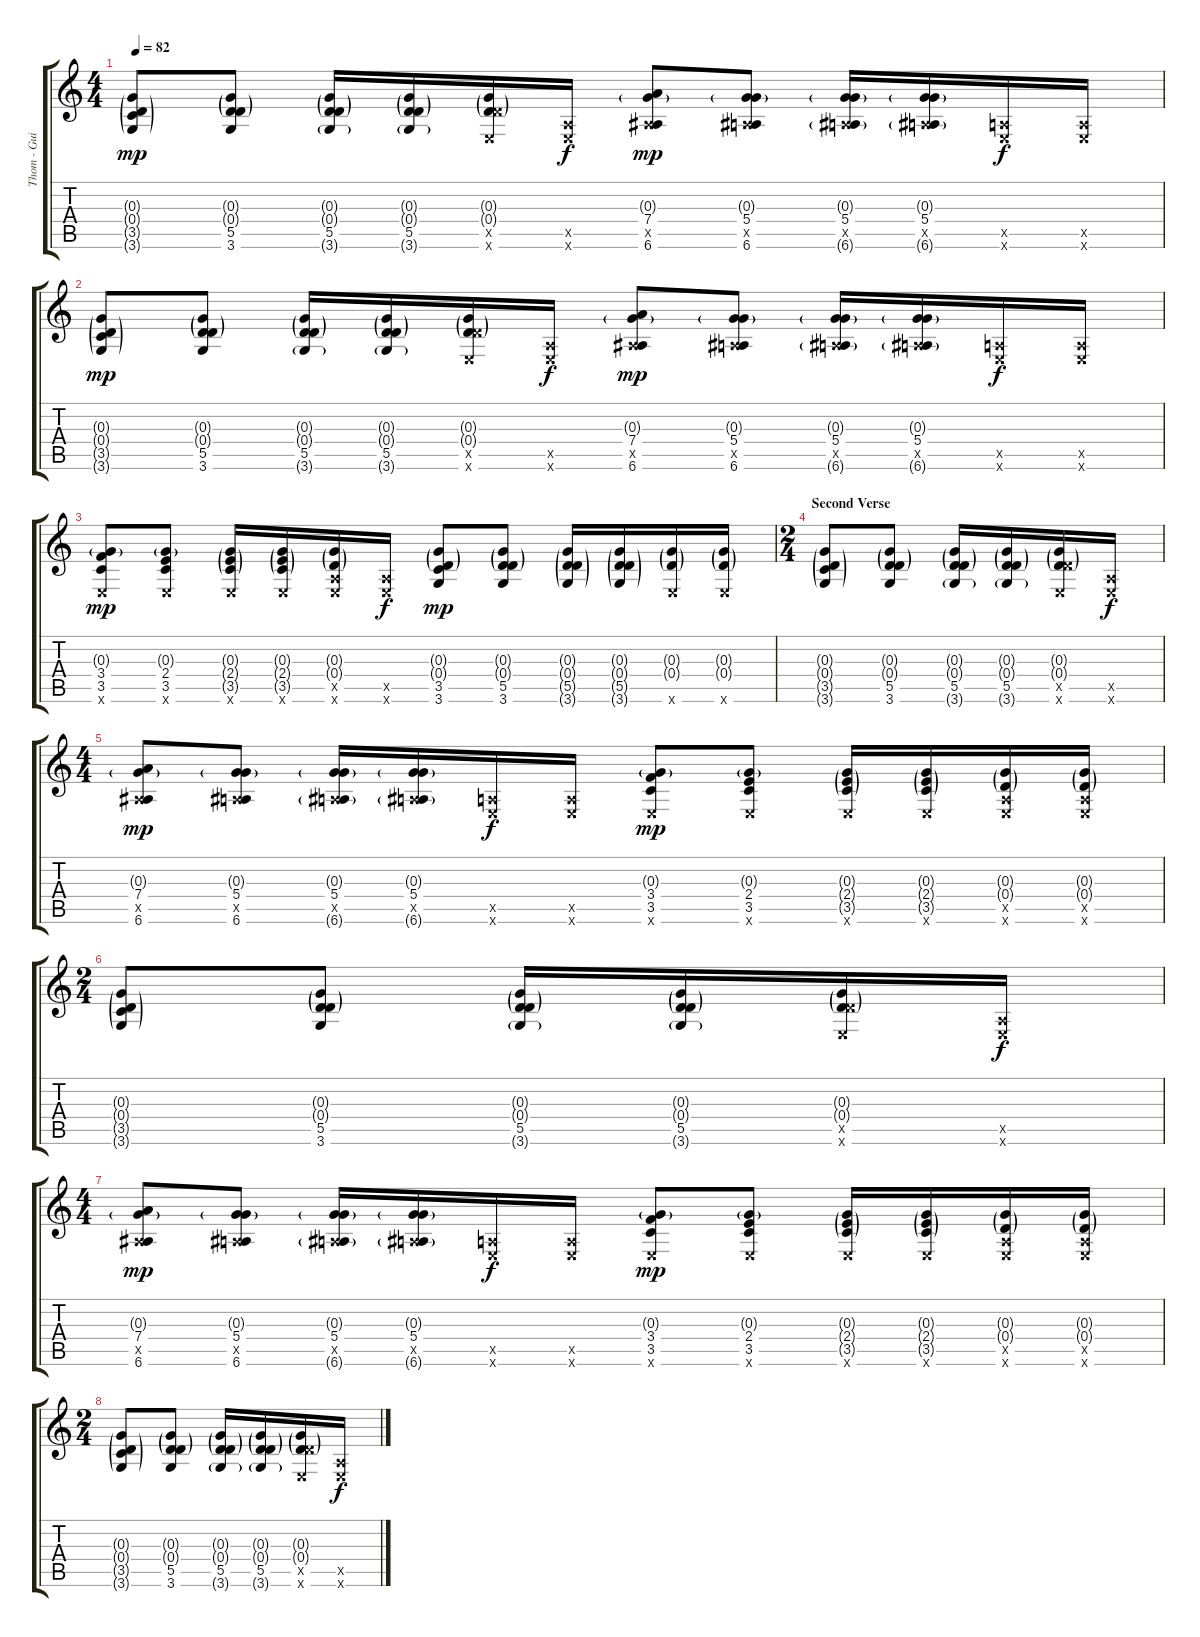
\track ("Thom - Guitar" "Thom - Gui") {instrument acousticguitarsteel}
\staff {score tabs}
\tuning (E4 B3 G3 D3 A2 E2) {hide}
\ts (4 4)
\tempo 82
\clef g2
\ks c
(0.3{g} 0.4{g} 3.5{g} 3.6{g}).8{dy mp} (0.3{g} 0.4{g} 5.5 3.6).8 (0.3{g} 0.4{g} 5.5 3.6{g}).16 (0.3{g} 0.4{g} 5.5 3.6{g}).16 (0.3{g} 0.4{g} 5.5{x} 0.6{x}).16 (0.5{x} 0.6{x}).16{dy f} (0.3{g} 7.4 0.5{x} 6.6).8{dy mp} (0.3{g} 5.4 0.5{x} 6.6).8 (0.3{g} 5.4 0.5{x} 6.6{g}).16 (0.3{g} 5.4 0.5{x} 6.6{g}).16 (0.5{x} 0.6{x}).16{dy f} (0.5{x} 0.6{x}).16 |
(0.3{g} 0.4{g} 3.5{g} 3.6{g}).8{dy mp} (0.3{g} 0.4{g} 5.5 3.6).8 (0.3{g} 0.4{g} 5.5 3.6{g}).16 (0.3{g} 0.4{g} 5.5 3.6{g}).16 (0.3{g} 0.4{g} 5.5{x} 0.6{x}).16 (0.5{x} 0.6{x}).16{dy f} (0.3{g} 7.4 0.5{x} 6.6).8{dy mp} (0.3{g} 5.4 0.5{x} 6.6).8 (0.3{g} 5.4 0.5{x} 6.6{g}).16 (0.3{g} 5.4 0.5{x} 6.6{g}).16 (0.5{x} 0.6{x}).16{dy f} (0.5{x} 0.6{x}).16 |
(0.3{g} 3.4 3.5 0.6{x}).8{dy mp} (0.3{g} 2.4 3.5 0.6{x}).8 (0.3{g} 2.4{g} 3.5{g} 0.6{x}).16 (0.3{g} 2.4{g} 3.5{g} 0.6{x}).16 (0.3{g} 0.4{g} 0.5{x} 0.6{x}).16 (0.5{x} 0.6{x}).16{dy f} (0.3{g} 0.4{g} 3.5 3.6).8{dy mp} (0.3{g} 0.4{g} 5.5 3.6).8 (0.3{g} 0.4{g} 5.5{g} 3.6{g}).16 (0.3{g} 0.4{g} 5.5{g} 3.6{g}).16 (0.3{g} 0.4{g} 0.6{x}).16 (0.3{g} 0.4{g} 0.6{x}).16 |
\ts (2 4)
\section ("" "Second Verse")
(0.3{g} 0.4{g} 3.5{g} 3.6{g}).8 (0.3{g} 0.4{g} 5.5 3.6).8 (0.3{g} 0.4{g} 5.5 3.6{g}).16 (0.3{g} 0.4{g} 5.5 3.6{g}).16 (0.3{g} 0.4{g} 5.5{x} 0.6{x}).16 (0.5{x} 0.6{x}).16{dy f} |
\ts (4 4)
(0.3{g} 7.4 0.5{x} 6.6).8{dy mp} (0.3{g} 5.4 0.5{x} 6.6).8 (0.3{g} 5.4 0.5{x} 6.6{g}).16 (0.3{g} 5.4 0.5{x} 6.6{g}).16 (0.5{x} 0.6{x}).16{dy f} (0.5{x} 0.6{x}).16 (0.3{g} 3.4 3.5 0.6{x}).8{dy mp} (0.3{g} 2.4 3.5 0.6{x}).8 (0.3{g} 2.4{g} 3.5{g} 0.6{x}).16 (0.3{g} 2.4{g} 3.5{g} 0.6{x}).16 (0.3{g} 0.4{g} 0.5{x} 0.6{x}).16 (0.3{g} 0.4{g} 0.5{x} 0.6{x}).16 |
\ts (2 4)
(0.3{g} 0.4{g} 3.5{g} 3.6{g}).8 (0.3{g} 0.4{g} 5.5 3.6).8 (0.3{g} 0.4{g} 5.5 3.6{g}).16 (0.3{g} 0.4{g} 5.5 3.6{g}).16 (0.3{g} 0.4{g} 5.5{x} 0.6{x}).16 (0.5{x} 0.6{x}).16{dy f} |
\ts (4 4)
(0.3{g} 7.4 0.5{x} 6.6).8{dy mp} (0.3{g} 5.4 0.5{x} 6.6).8 (0.3{g} 5.4 0.5{x} 6.6{g}).16 (0.3{g} 5.4 0.5{x} 6.6{g}).16 (0.5{x} 0.6{x}).16{dy f} (0.5{x} 0.6{x}).16 (0.3{g} 3.4 3.5 0.6{x}).8{dy mp} (0.3{g} 2.4 3.5 0.6{x}).8 (0.3{g} 2.4{g} 3.5{g} 0.6{x}).16 (0.3{g} 2.4{g} 3.5{g} 0.6{x}).16 (0.3{g} 0.4{g} 0.5{x} 0.6{x}).16 (0.3{g} 0.4{g} 0.5{x} 0.6{x}).16 |
\ts (2 4)
(0.3{g} 0.4{g} 3.5{g} 3.6{g}).8 (0.3{g} 0.4{g} 5.5 3.6).8 (0.3{g} 0.4{g} 5.5 3.6{g}).16 (0.3{g} 0.4{g} 5.5 3.6{g}).16 (0.3{g} 0.4{g} 5.5{x} 0.6{x}).16 (0.5{x} 0.6{x}).16{dy f}
